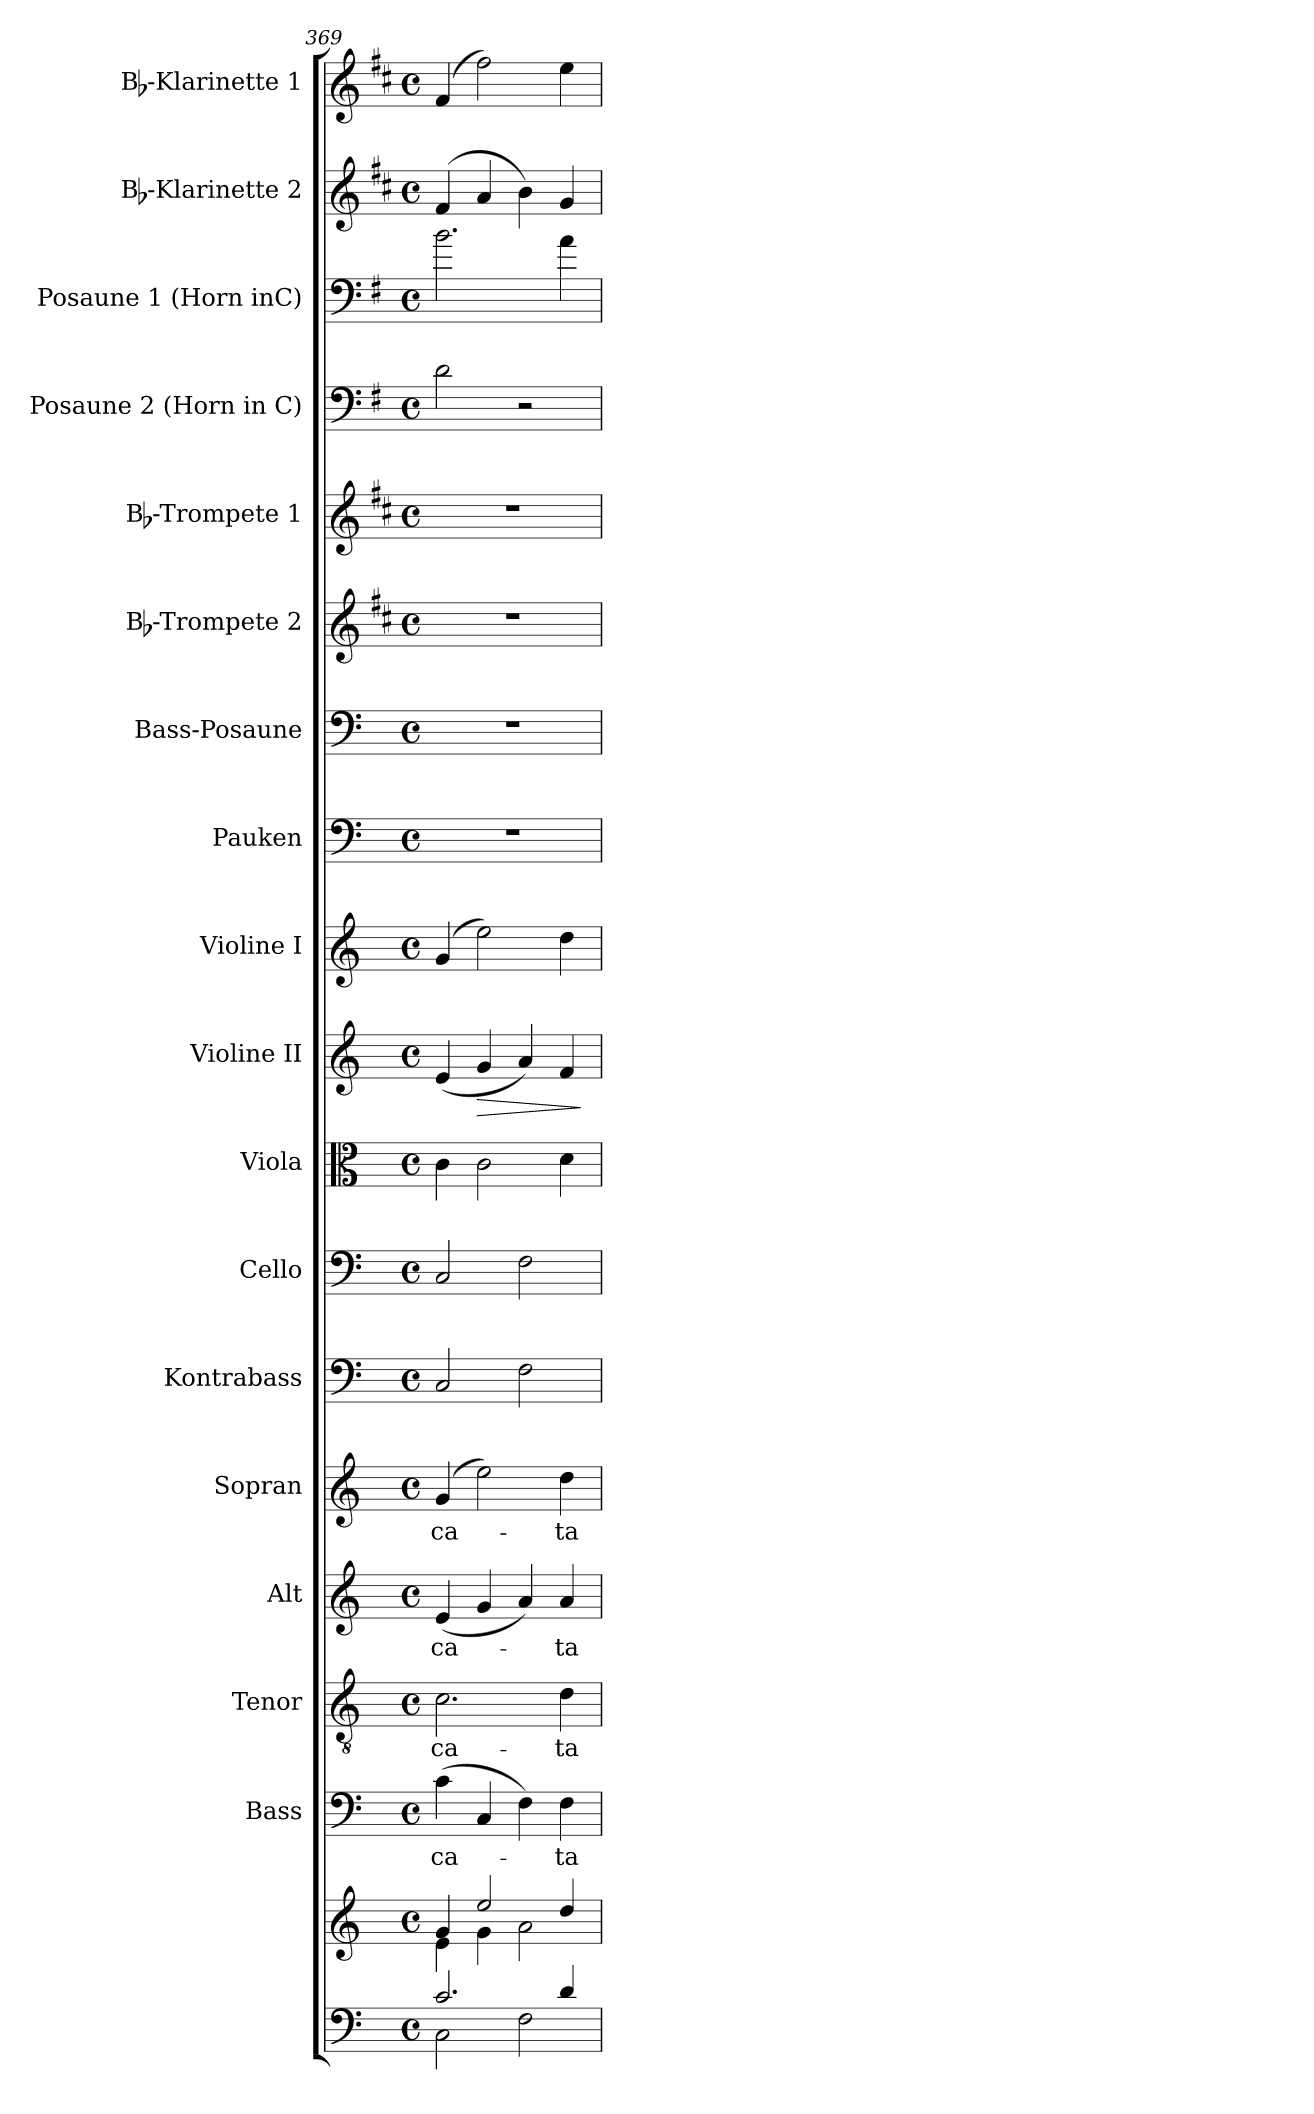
**kern	**kern	**kern	**text	**kern	**text	**kern	**text	**kern	**text	**kern	**kern	**kern	**kern	**dynam	**kern	**kern	**kern	**kern	**kern	**kern	**kern	**kern	**kern
*part18	*part18	*part17	*part17	*part16	*part16	*part15	*part15	*part14	*part14	*part13	*part12	*part11	*part10	*part10	*part9	*part8	*part7	*part6	*part5	*part4	*part3	*part2	*part1
*staff19	*staff18	*staff17	*staff17	*staff16	*staff16	*staff15	*staff15	*staff14	*staff14	*staff13	*staff12	*staff11	*staff10	*staff10	*staff9	*staff8	*staff7	*staff6	*staff5	*staff4	*staff3	*staff2	*staff1
*	*	*I"Bass	*	*I"Tenor	*	*I"Alt	*	*I"Sopran	*	*I"Kontrabass	*I"Cello	*I"Viola	*I"Violine II	*	*I"Violine I	*I"Pauken	*I"Bass-Posaune	*I"Bb-Trompete 2	*I"Bb-Trompete 1	*I"Posaune 2 (Horn in C)	*I"Posaune 1 (Horn inC)	*I"Bb-Klarinette 2	*I"Bb-Klarinette 1
*	*	*I'B.	*	*I'T.	*	*I'A.	*	*I'S.	*	*I'Kb.	*	*I'Vla.	*I'Vl. II	*	*I'Vl. I	*I'Pk.	*I'B-Pos.	*I'Bb Trp. 2	*I'Bb Trp. 1	*I'Pos. 2	*I'Pos. 1	*I'Bb Kl. 2	*I'Bb Kl. 1
*clefF4	*clefG2	*clefF4	*	*clefGv2	*	*clefG2	*	*clefG2	*	*clefF4	*clefF4	*clefC3	*clefG2	*	*clefG2	*clefF4	*clefF4	*clefG2	*clefG2	*clefF4	*clefF4	*clefG2	*clefG2
*	*	*	*	*	*	*	*	*	*	*ITrd7c12	*	*	*	*	*	*	*	*ITrd1c2	*ITrd1c2	*ITrd4c7	*ITrd4c7	*ITrd1c2	*ITrd1c2
*k[]	*k[]	*k[]	*	*k[]	*	*k[]	*	*k[]	*	*k[]	*k[]	*k[]	*k[]	*	*k[]	*k[]	*k[]	*k[]	*k[]	*k[]	*k[]	*k[]	*k[]
*C:	*C:	*C:	*	*C:	*	*C:	*	*C:	*	*C:	*C:	*C:	*C:	*	*C:	*C:	*C:	*C:	*C:	*C:	*C:	*C:	*C:
*M4/4	*M4/4	*M4/4	*	*M4/4	*	*M4/4	*	*M4/4	*	*M4/4	*M4/4	*M4/4	*M4/4	*	*M4/4	*M4/4	*M4/4	*M4/4	*M4/4	*M4/4	*M4/4	*M4/4	*M4/4
*met(c)	*met(c)	*met(c)	*	*met(c)	*	*met(c)	*	*met(c)	*	*met(c)	*met(c)	*met(c)	*met(c)	*	*met(c)	*met(c)	*met(c)	*met(c)	*met(c)	*met(c)	*met(c)	*met(c)	*met(c)
=369	=369	=369	=369	=369	=369	=369	=369	=369	=369	=369	=369	=369	=369	=369	=369	=369	=369	=369	=369	=369	=369	=369	=369
*^	*^	*	*	*	*	*	*	*	*	*	*	*	*	*	*	*	*	*	*	*	*	*	*
!	!	!	!	!	!LO:LY:b	!	!LO:LY:b	!	!LO:LY:b	!	!LO:LY:b	!	!	!	!	!	!	!	!	!	!	!	!	!	!
2.c/	2C\	4g/	4e\	(>4c\	-ca-	2.c\	-ca-	(<4e/	-ca-	(4g/	-ca-	2CC/	2C/	4c\	(<4e/	.	(4g/	1r	1r	1r	1r	2G\	2.e\	(4e/	(4e/
!	!	!	!	!	!	!	!	!	!	!	!	!	!	!	!	!LO:HP:b	!	!	!	!	!	!	!	!	!
.	.	2ee/	4g\	4C/	.	.	.	4g/	.	2ee\)	.	.	.	2c\	4g/	>	2ee\)	.	.	.	.	.	.	4g/	2ee\)
.	2F\	.	2a\	4F\)	.	.	.	4a/)	.	.	.	2FF\	2F\	.	4a/)	.	.	.	.	.	.	2r	.	4a\)	.
!	!	!	!	!	!LO:LY:b	!	!LO:LY:b	!	!LO:LY:b	!	!LO:LY:b	!	!	!	!	!	!	!	!	!	!	!	!	!	!
4d/	.	4dd/	.	4F\	-ta	4d\	-ta	4a/	-ta	4dd\	-ta	.	.	4d\	4f/	.	4dd\	.	.	.	.	.	4d\	4f/	4dd\
*v	*v	*	*	*	*	*	*	*	*	*	*	*	*	*	*	*	*	*	*	*	*	*	*	*	*
*	*v	*v	*	*	*	*	*	*	*	*	*	*	*	*	*	*	*	*	*	*	*	*	*	*
.	.	.	.	.	.	.	.	.	.	.	.	.	.	]	.	.	.	.	.	.	.	.	.
=	=	=	=	=	=	=	=	=	=	=	=	=	=	=	=	=	=	=	=	=	=	=	=
*-	*-	*-	*-	*-	*-	*-	*-	*-	*-	*-	*-	*-	*-	*-	*-	*-	*-	*-	*-	*-	*-	*-	*-
